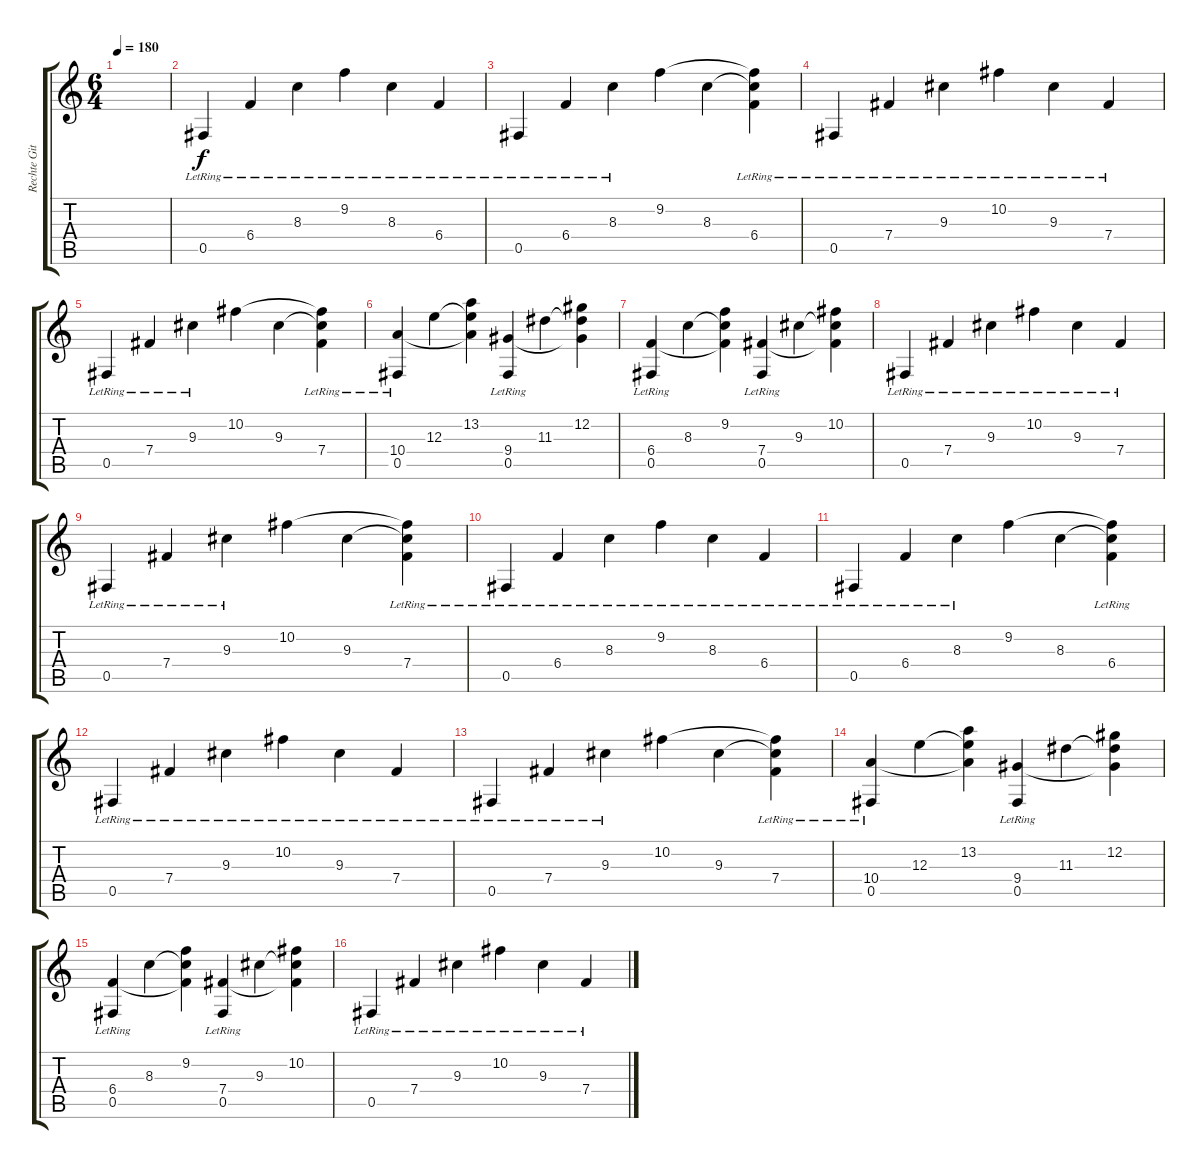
\track ("Rechte Gitarre" "Rechte Git") {instrument distortionguitar}
\staff {score tabs}
\tuning (Db4 Ab3 E3 B2 Gb2 Db2) {hide}
\ts (6 4)
\tempo 180
\clef g2
\ks c
|
0.5{lr}.4 6.4{lr}.4 8.3{lr}.4 9.2{lr}.4 8.3{lr}.4 6.4{lr}.4 |
0.5{lr}.4 6.4{lr}.4 8.3{lr}.4 9.2.4 8.3.4 (9.2{t} 8.3{t} 6.4{lr}).4 |
0.5{lr}.4 7.4{lr}.4 9.3{lr}.4 10.2{lr}.4 9.3{lr}.4 7.4{lr}.4 |
0.5{lr}.4 7.4{lr}.4 9.3{lr}.4 10.2.4 9.3.4 (10.2{t} 9.3{t} 7.4{lr}).4 |
(10.4 0.5{lr}).4 12.3.4 (13.2 12.3{t} 10.4{t}).4 (9.4 0.5{lr}).4 11.3.4 (12.2 11.3{t} 9.4{t}).4 |
(6.4 0.5{lr}).4 8.3.4 (9.2 8.3{t} 6.4{t}).4 (7.4 0.5{lr}).4 9.3.4 (10.2 9.3{t} 7.4{t}).4 |
0.5{lr}.4 7.4{lr}.4 9.3{lr}.4 10.2{lr}.4 9.3{lr}.4 7.4{lr}.4 |
0.5{lr}.4 7.4{lr}.4 9.3{lr}.4 10.2.4 9.3.4 (10.2{t} 9.3{t} 7.4{lr}).4 |
0.5{lr}.4 6.4{lr}.4 8.3{lr}.4 9.2{lr}.4 8.3{lr}.4 6.4{lr}.4 |
0.5{lr}.4 6.4{lr}.4 8.3{lr}.4 9.2.4 8.3.4 (9.2{t} 8.3{t} 6.4{lr}).4 |
0.5{lr}.4 7.4{lr}.4 9.3{lr}.4 10.2{lr}.4 9.3{lr}.4 7.4{lr}.4 |
0.5{lr}.4 7.4{lr}.4 9.3{lr}.4 10.2.4 9.3.4 (10.2{t} 9.3{t} 7.4{lr}).4 |
(10.4 0.5{lr}).4 12.3.4 (13.2 12.3{t} 10.4{t}).4 (9.4 0.5{lr}).4 11.3.4 (12.2 11.3{t} 9.4{t}).4 |
(6.4 0.5{lr}).4 8.3.4 (9.2 8.3{t} 6.4{t}).4 (7.4 0.5{lr}).4 9.3.4 (10.2 9.3{t} 7.4{t}).4 |
0.5{lr}.4 7.4{lr}.4 9.3{lr}.4 10.2{lr}.4 9.3{lr}.4 7.4{lr}.4
